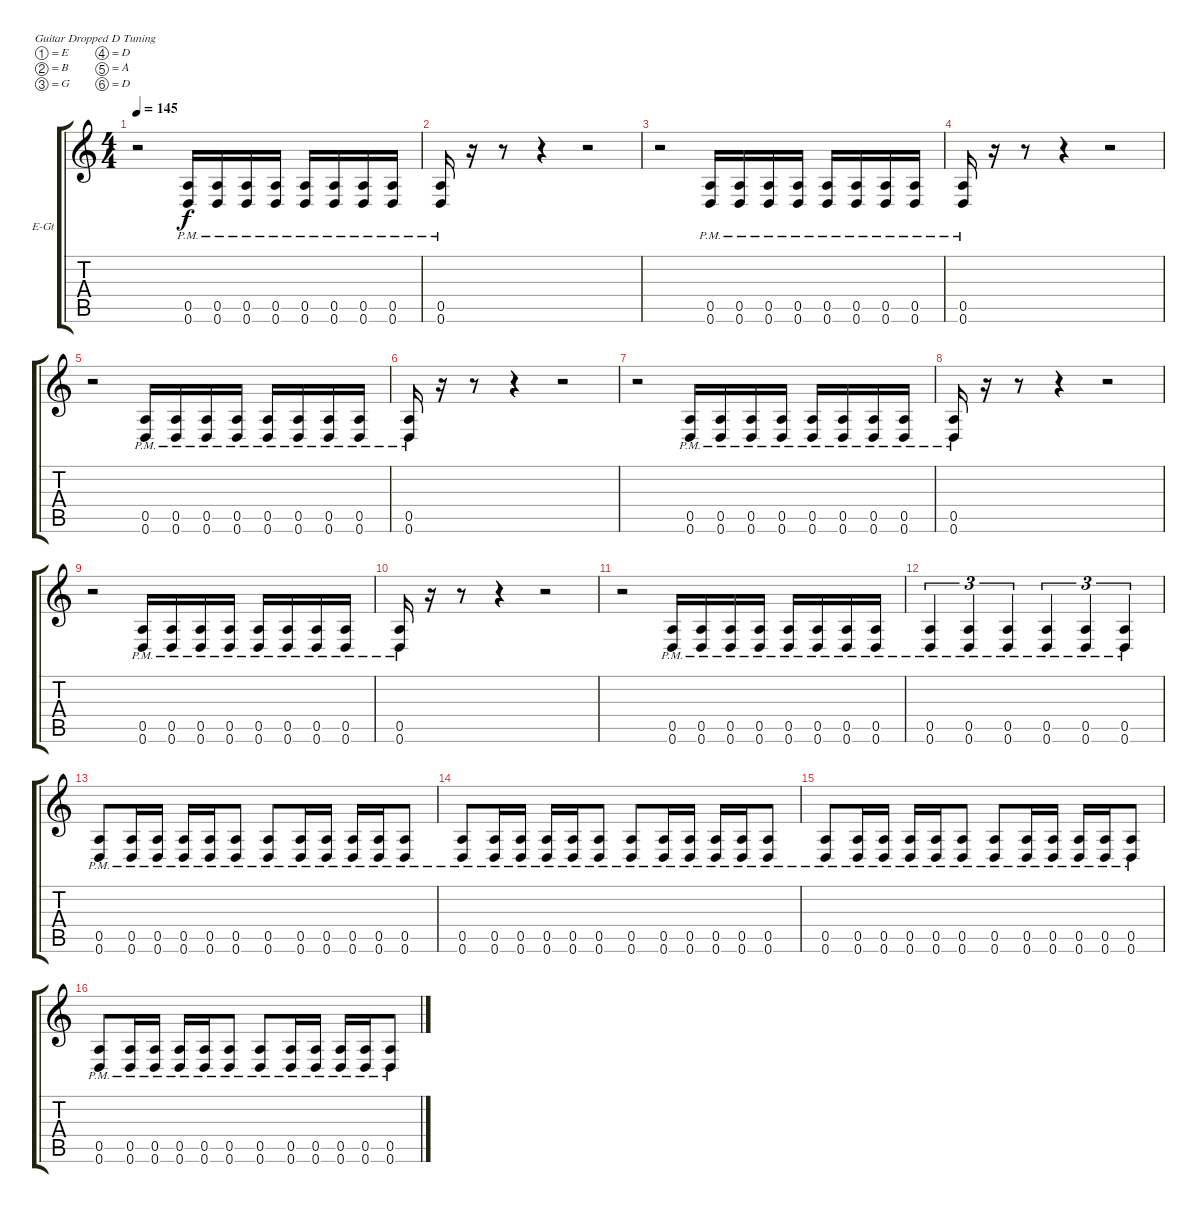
\bracketExtendMode groupsimilarinstruments
\firstSystemTrackNameOrientation horizontal
\otherSystemsTrackNameOrientation horizontal
\track ("Spur 2" "E-Gt") {instrument distortionguitar}
\staff {score tabs}
\tuning (E4 B3 G3 D3 A2 D2)
\ts (4 4)
\tempo 145
\clef g2
\ks c
r.2{dy f} (0.5{pm} 0.6{pm}).16 (0.5{pm} 0.6{pm}).16 (0.5{pm} 0.6{pm}).16 (0.5{pm} 0.6{pm}).16 (0.5{pm} 0.6{pm}).16 (0.5{pm} 0.6{pm}).16 (0.5{pm} 0.6{pm}).16 (0.5{pm} 0.6{pm}).16 |
(0.5{pm} 0.6{pm}).16 r.16 r.8 r.4 r.2 |
r.2 (0.5{pm} 0.6{pm}).16 (0.5{pm} 0.6{pm}).16 (0.5{pm} 0.6{pm}).16 (0.5{pm} 0.6{pm}).16 (0.5{pm} 0.6{pm}).16 (0.5{pm} 0.6{pm}).16 (0.5{pm} 0.6{pm}).16 (0.5{pm} 0.6{pm}).16 |
(0.5{pm} 0.6{pm}).16 r.16 r.8 r.4 r.2 |
r.2 (0.5{pm} 0.6{pm}).16 (0.5{pm} 0.6{pm}).16 (0.5{pm} 0.6{pm}).16 (0.5{pm} 0.6{pm}).16 (0.5{pm} 0.6{pm}).16 (0.5{pm} 0.6{pm}).16 (0.5{pm} 0.6{pm}).16 (0.5{pm} 0.6{pm}).16 |
(0.5{pm} 0.6{pm}).16 r.16 r.8 r.4 r.2 |
r.2 (0.5{pm} 0.6{pm}).16 (0.5{pm} 0.6{pm}).16 (0.5{pm} 0.6{pm}).16 (0.5{pm} 0.6{pm}).16 (0.5{pm} 0.6{pm}).16 (0.5{pm} 0.6{pm}).16 (0.5{pm} 0.6{pm}).16 (0.5{pm} 0.6{pm}).16 |
(0.5{pm} 0.6{pm}).16 r.16 r.8 r.4 r.2 |
r.2 (0.5{pm} 0.6{pm}).16 (0.5{pm} 0.6{pm}).16 (0.5{pm} 0.6{pm}).16 (0.5{pm} 0.6{pm}).16 (0.5{pm} 0.6{pm}).16 (0.5{pm} 0.6{pm}).16 (0.5{pm} 0.6{pm}).16 (0.5{pm} 0.6{pm}).16 |
(0.5{pm} 0.6{pm}).16 r.16 r.8 r.4 r.2 |
r.2 (0.5{pm} 0.6{pm}).16 (0.5{pm} 0.6{pm}).16 (0.5{pm} 0.6{pm}).16 (0.5{pm} 0.6{pm}).16 (0.5{pm} 0.6{pm}).16 (0.5{pm} 0.6{pm}).16 (0.5{pm} 0.6{pm}).16 (0.5{pm} 0.6{pm}).16 |
(0.5{pm} 0.6{pm}).4{tu (3 2)} (0.5{pm} 0.6{pm}).4{tu (3 2)} (0.5{pm} 0.6{pm}).4{tu (3 2)} (0.5{pm} 0.6{pm}).4{tu (3 2)} (0.5{pm} 0.6{pm}).4{tu (3 2)} (0.5{pm} 0.6{pm}).4{tu (3 2)} |
(0.5{pm} 0.6{pm}).8 (0.5{pm} 0.6{pm}).16 (0.5{pm} 0.6{pm}).16 (0.5{pm} 0.6{pm}).16 (0.5{pm} 0.6{pm}).16 (0.5{pm} 0.6{pm}).8 (0.5{pm} 0.6{pm}).8 (0.5{pm} 0.6{pm}).16 (0.5{pm} 0.6{pm}).16 (0.5{pm} 0.6{pm}).16 (0.5{pm} 0.6{pm}).16 (0.5{pm} 0.6{pm}).8 |
(0.5{pm} 0.6{pm}).8 (0.5{pm} 0.6{pm}).16 (0.5{pm} 0.6{pm}).16 (0.5{pm} 0.6{pm}).16 (0.5{pm} 0.6{pm}).16 (0.5{pm} 0.6{pm}).8 (0.5{pm} 0.6{pm}).8 (0.5{pm} 0.6{pm}).16 (0.5{pm} 0.6{pm}).16 (0.5{pm} 0.6{pm}).16 (0.5{pm} 0.6{pm}).16 (0.5{pm} 0.6{pm}).8 |
(0.5{pm} 0.6{pm}).8 (0.5{pm} 0.6{pm}).16 (0.5{pm} 0.6{pm}).16 (0.5{pm} 0.6{pm}).16 (0.5{pm} 0.6{pm}).16 (0.5{pm} 0.6{pm}).8 (0.5{pm} 0.6{pm}).8 (0.5{pm} 0.6{pm}).16 (0.5{pm} 0.6{pm}).16 (0.5{pm} 0.6{pm}).16 (0.5{pm} 0.6{pm}).16 (0.5{pm} 0.6{pm}).8 |
(0.5{pm} 0.6{pm}).8 (0.5{pm} 0.6{pm}).16 (0.5{pm} 0.6{pm}).16 (0.5{pm} 0.6{pm}).16 (0.5{pm} 0.6{pm}).16 (0.5{pm} 0.6{pm}).8 (0.5{pm} 0.6{pm}).8 (0.5{pm} 0.6{pm}).16 (0.5{pm} 0.6{pm}).16 (0.5{pm} 0.6{pm}).16 (0.5{pm} 0.6{pm}).16 (0.5{pm} 0.6{pm}).8
